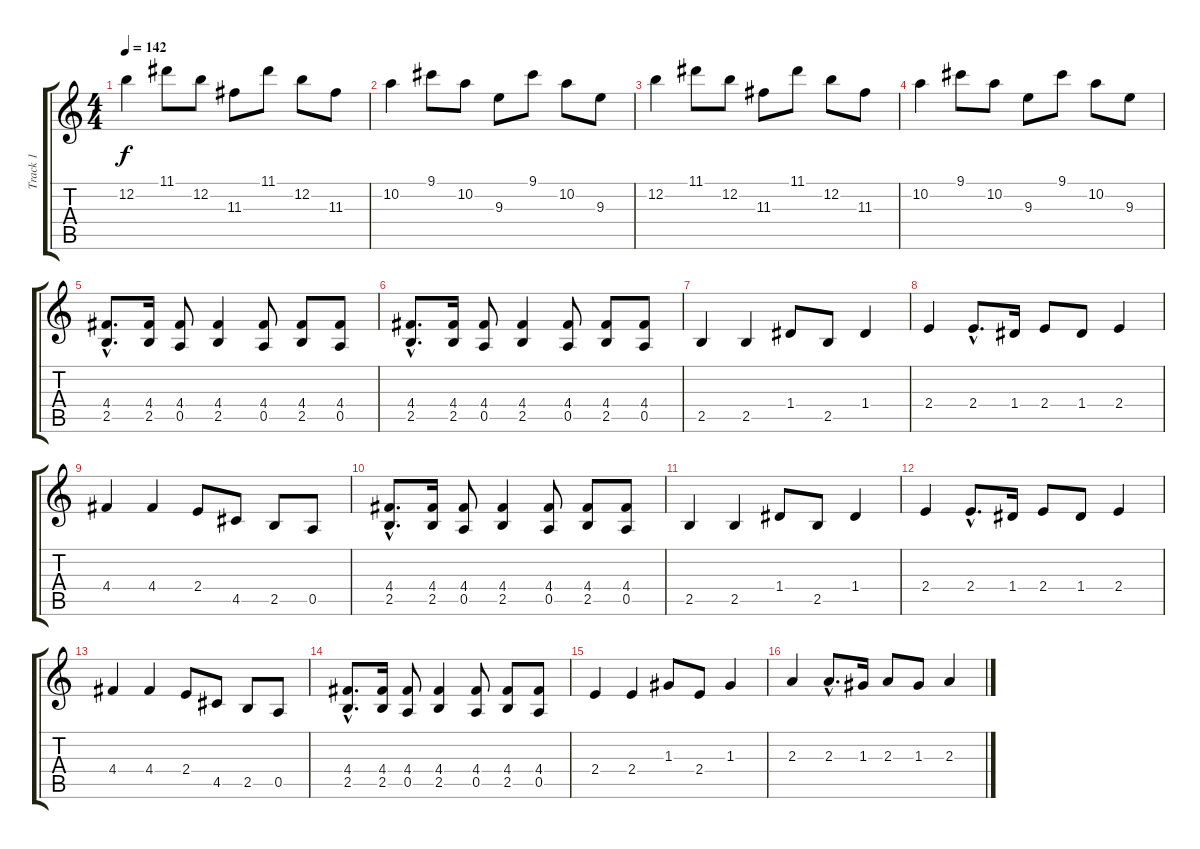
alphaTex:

\track ("Track 1" "Track 1") {instrument overdrivenguitar}
\staff {score tabs}
\tuning (E4 B3 G3 D3 A2 E2) {hide}
\ts (4 4)
\tempo 142
\clef g2
\ks c
12.2.4{dy f instrument overdrivenguitar} 11.1.8 12.2.8 11.3.8 11.1.8 12.2.8 11.3.8 |
10.2.4 9.1.8 10.2.8 9.3.8 9.1.8 10.2.8 9.3.8 |
12.2.4 11.1.8 12.2.8 11.3.8 11.1.8 12.2.8 11.3.8 |
10.2.4 9.1.8 10.2.8 9.3.8 9.1.8 10.2.8 9.3.8 |
(4.4{hac} 2.5{hac}).8{d} (4.4 2.5).16 (4.4 0.5).8 (4.4 2.5).4 (4.4 0.5).8 (4.4 2.5).8 (4.4 0.5).8 |
(4.4{hac} 2.5{hac}).8{d} (4.4 2.5).16 (4.4 0.5).8 (4.4 2.5).4 (4.4 0.5).8 (4.4 2.5).8 (4.4 0.5).8 |
2.5.4 2.5.4 1.4.8 2.5.8 1.4.4 |
2.4.4 2.4{hac}.8{d} 1.4.16 2.4.8 1.4.8 2.4.4 |
4.4.4 4.4.4 2.4.8 4.5.8 2.5.8 0.5.8 |
(4.4{hac} 2.5{hac}).8{d} (4.4 2.5).16 (4.4 0.5).8 (4.4 2.5).4 (4.4 0.5).8 (4.4 2.5).8 (4.4 0.5).8 |
2.5.4 2.5.4 1.4.8 2.5.8 1.4.4 |
2.4.4 2.4{hac}.8{d} 1.4.16 2.4.8 1.4.8 2.4.4 |
4.4.4 4.4.4 2.4.8 4.5.8 2.5.8 0.5.8 |
(4.4{hac} 2.5{hac}).8{d} (4.4 2.5).16 (4.4 0.5).8 (4.4 2.5).4 (4.4 0.5).8 (4.4 2.5).8 (4.4 0.5).8 |
2.4.4 2.4.4 1.3.8 2.4.8 1.3.4 |
2.3.4 2.3{hac}.8{d} 1.3.16 2.3.8 1.3.8 2.3.4
